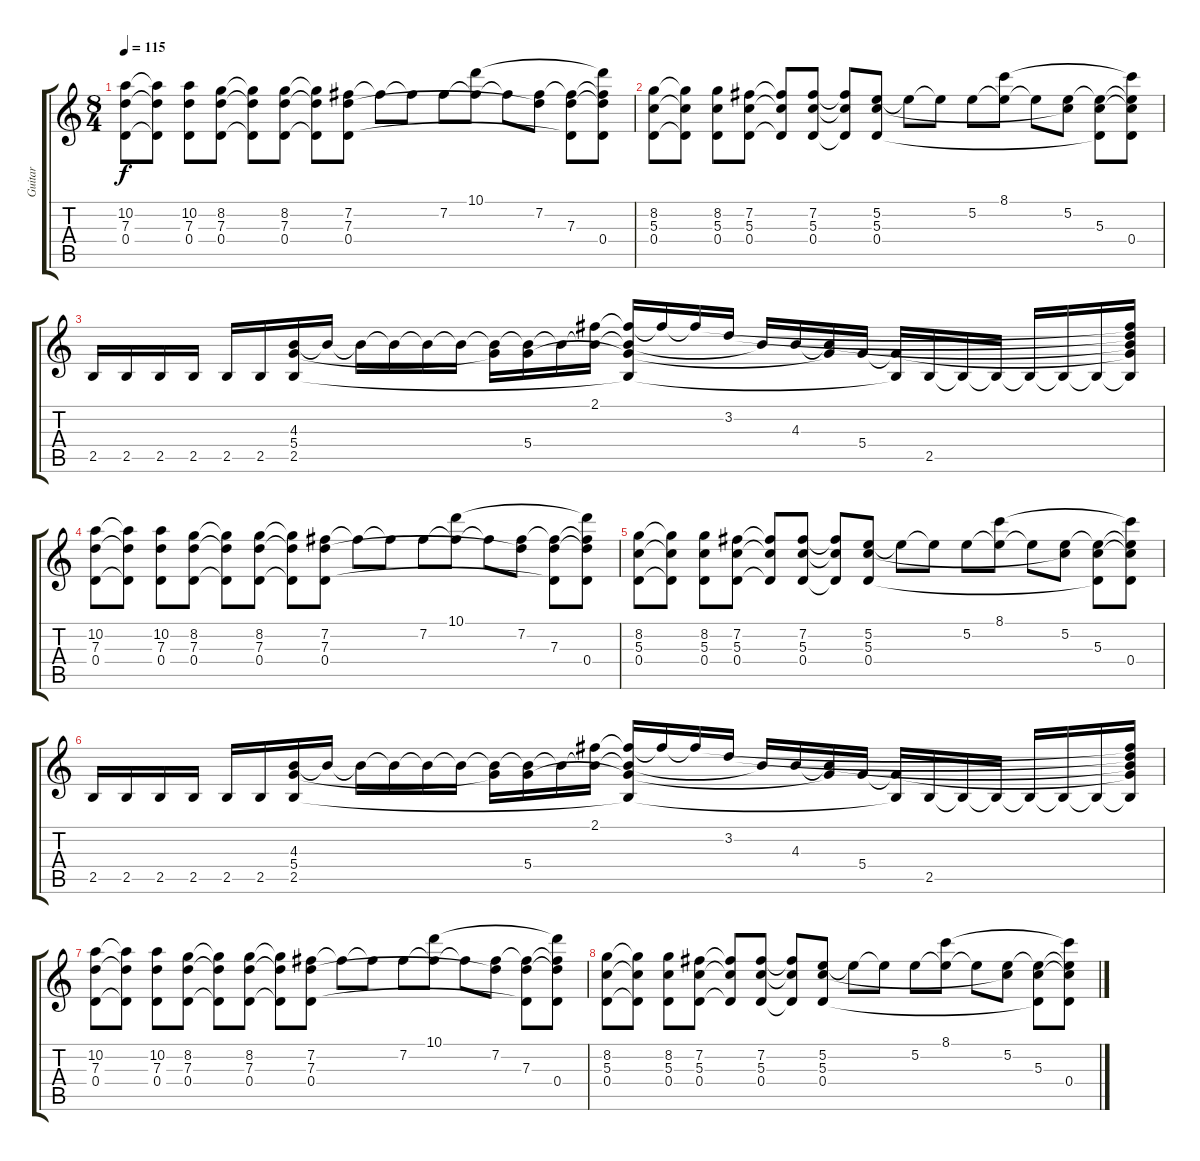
\track ("Guitar" "Guitar") {instrument distortionguitar}
\staff {score tabs}
\tuning (E4 B3 G3 D3 A2 E2) {hide}
\ts (8 4)
\tempo 115
\clef g2
\ks c
(10.2 7.3 0.4).8{dy f instrument distortionguitar} (10.2{t} 7.3{t} 0.4{t}).8 (10.2 7.3 0.4).8 (8.2 7.3 0.4).8 (8.2{t} 7.3{t} 0.4{t}).8 (8.2 7.3 0.4).8 (8.2{t} 7.3{t} 0.4{t}).8 (7.2 7.3 0.4).8 7.2{t}.8 7.2{t}.8 7.2.8 (10.1 7.2{t}).8 7.2{t}.8 (7.2 7.3{t}).8 (7.2{t} 7.3 0.4{t}).8 (10.1{t} 7.2{t} 7.3{t} 0.4).8{instrument distortionguitar} |
(8.2 5.3 0.4).8 (8.2{t} 5.3{t} 0.4{t}).8 (8.2 5.3 0.4).8 (7.2 5.3 0.4).8 (7.2{t} 5.3{t} 0.4{t}).8 (7.2 5.3 0.4).8 (7.2{t} 5.3{t} 0.4{t}).8 (5.2 5.3 0.4).8 5.2{t}.8 5.2{t}.8 5.2.8 (8.1 5.2{t}).8 5.2{t}.8 (5.2 5.3{t}).8 (5.2{t} 5.3 0.4{t}).8 (8.1{t} 5.2{t} 5.3{t} 0.4).8{instrument distortionguitar} |
2.5.16 2.5.16 2.5.16 2.5.16 2.5.16 2.5.16 (4.3 5.4 2.5).16 4.3{t}.16 4.3{t}.16 4.3{t}.16 4.3{t}.16 4.3{t}.16 (4.3{t} 5.4{t}).16 (4.3{t} 5.4).16 4.3{t}.16 (2.1 4.3{t}).16 (2.1{t} 4.3{t} 5.4{t} 2.5{t}).16 2.1{t}.16 2.1{t}.16 3.2.16 4.3{t}.16 4.3.16 (4.3{t} 5.4{t}).16 5.4.16 (5.4{t} 2.5{t}).16 2.5.16 2.5{t}.16 2.5{t}.16 2.5{t}.16 2.5{t}.16 2.5{t}.16 (2.1{t} 3.2{t} 4.3{t} 5.4{t} 2.5{t}).16 |
(10.2 7.3 0.4).8{instrument distortionguitar} (10.2{t} 7.3{t} 0.4{t}).8 (10.2 7.3 0.4).8 (8.2 7.3 0.4).8 (8.2{t} 7.3{t} 0.4{t}).8 (8.2 7.3 0.4).8 (8.2{t} 7.3{t} 0.4{t}).8 (7.2 7.3 0.4).8 7.2{t}.8 7.2{t}.8 7.2.8 (10.1 7.2{t}).8 7.2{t}.8 (7.2 7.3{t}).8 (7.2{t} 7.3 0.4{t}).8 (10.1{t} 7.2{t} 7.3{t} 0.4).8{instrument distortionguitar} |
(8.2 5.3 0.4).8 (8.2{t} 5.3{t} 0.4{t}).8 (8.2 5.3 0.4).8 (7.2 5.3 0.4).8 (7.2{t} 5.3{t} 0.4{t}).8 (7.2 5.3 0.4).8 (7.2{t} 5.3{t} 0.4{t}).8 (5.2 5.3 0.4).8 5.2{t}.8 5.2{t}.8 5.2.8 (8.1 5.2{t}).8 5.2{t}.8 (5.2 5.3{t}).8 (5.2{t} 5.3 0.4{t}).8 (8.1{t} 5.2{t} 5.3{t} 0.4).8{instrument distortionguitar} |
2.5.16 2.5.16 2.5.16 2.5.16 2.5.16 2.5.16 (4.3 5.4 2.5).16 4.3{t}.16 4.3{t}.16 4.3{t}.16 4.3{t}.16 4.3{t}.16 (4.3{t} 5.4{t}).16 (4.3{t} 5.4).16 4.3{t}.16 (2.1 4.3{t}).16 (2.1{t} 4.3{t} 5.4{t} 2.5{t}).16 2.1{t}.16 2.1{t}.16 3.2.16 4.3{t}.16 4.3.16 (4.3{t} 5.4{t}).16 5.4.16 (5.4{t} 2.5{t}).16 2.5.16 2.5{t}.16 2.5{t}.16 2.5{t}.16 2.5{t}.16 2.5{t}.16 (2.1{t} 3.2{t} 4.3{t} 5.4{t} 2.5{t}).16 |
(10.2 7.3 0.4).8{instrument distortionguitar} (10.2{t} 7.3{t} 0.4{t}).8 (10.2 7.3 0.4).8 (8.2 7.3 0.4).8 (8.2{t} 7.3{t} 0.4{t}).8 (8.2 7.3 0.4).8 (8.2{t} 7.3{t} 0.4{t}).8 (7.2 7.3 0.4).8 7.2{t}.8 7.2{t}.8 7.2.8 (10.1 7.2{t}).8 7.2{t}.8 (7.2 7.3{t}).8 (7.2{t} 7.3 0.4{t}).8 (10.1{t} 7.2{t} 7.3{t} 0.4).8{instrument distortionguitar} |
(8.2 5.3 0.4).8 (8.2{t} 5.3{t} 0.4{t}).8 (8.2 5.3 0.4).8 (7.2 5.3 0.4).8 (7.2{t} 5.3{t} 0.4{t}).8 (7.2 5.3 0.4).8 (7.2{t} 5.3{t} 0.4{t}).8 (5.2 5.3 0.4).8 5.2{t}.8 5.2{t}.8 5.2.8 (8.1 5.2{t}).8 5.2{t}.8 (5.2 5.3{t}).8 (5.2{t} 5.3 0.4{t}).8 (8.1{t} 5.2{t} 5.3{t} 0.4).8{instrument distortionguitar}
